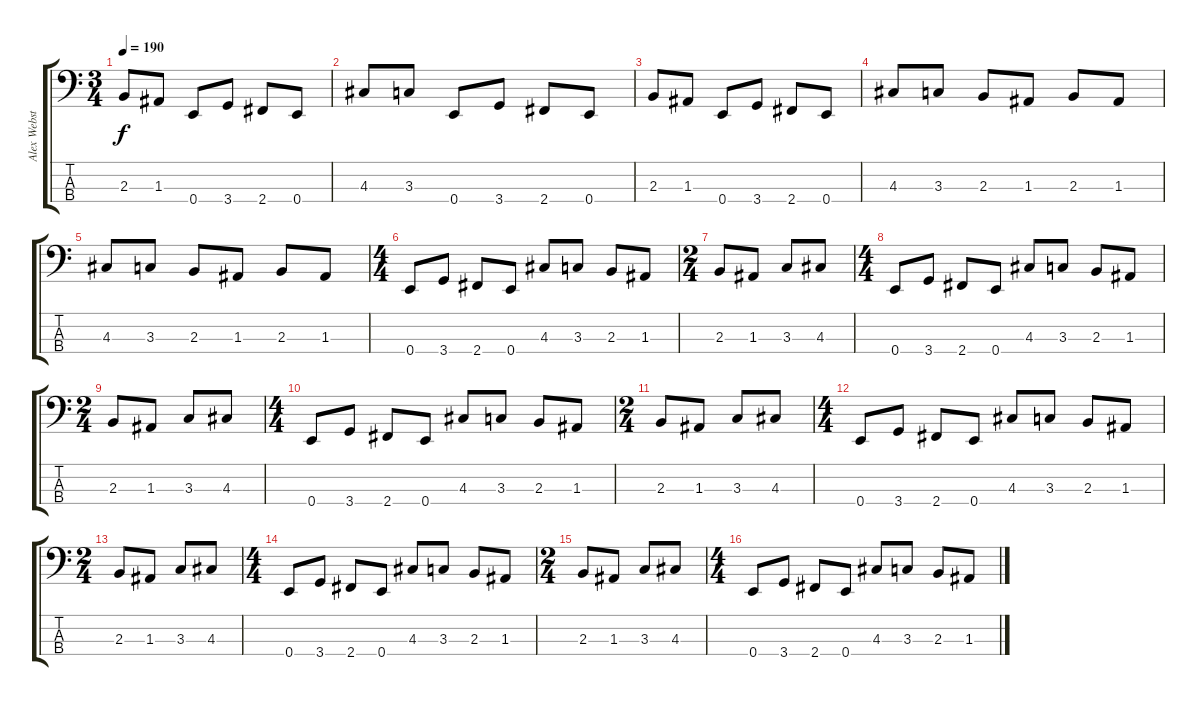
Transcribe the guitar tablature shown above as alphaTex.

\track ("Alex Webster " "Alex Webst") {instrument electricbassfinger}
\staff {score tabs}
\tuning (G2 D2 A1 E1) {hide}
\ts (3 4)
\tempo 190
\clef f4
\ks c
2.3.8{dy f} 1.3.8 0.4.8 3.4.8 2.4.8 0.4.8 |
4.3.8 3.3.8 0.4.8 3.4.8 2.4.8 0.4.8 |
2.3.8 1.3.8 0.4.8 3.4.8 2.4.8 0.4.8 |
4.3.8 3.3.8 2.3.8 1.3.8 2.3.8 1.3.8 |
4.3.8 3.3.8 2.3.8 1.3.8 2.3.8 1.3.8 |
\ts (4 4)
0.4.8 3.4.8 2.4.8 0.4.8 4.3.8 3.3.8 2.3.8 1.3.8 |
\ts (2 4)
2.3.8 1.3.8 3.3.8 4.3.8 |
\ts (4 4)
0.4.8 3.4.8 2.4.8 0.4.8 4.3.8 3.3.8 2.3.8 1.3.8 |
\ts (2 4)
2.3.8 1.3.8 3.3.8 4.3.8 |
\ts (4 4)
0.4.8 3.4.8 2.4.8 0.4.8 4.3.8 3.3.8 2.3.8 1.3.8 |
\ts (2 4)
2.3.8 1.3.8 3.3.8 4.3.8 |
\ts (4 4)
0.4.8 3.4.8 2.4.8 0.4.8 4.3.8 3.3.8 2.3.8 1.3.8 |
\ts (2 4)
2.3.8 1.3.8 3.3.8 4.3.8 |
\ts (4 4)
0.4.8 3.4.8 2.4.8 0.4.8 4.3.8 3.3.8 2.3.8 1.3.8 |
\ts (2 4)
2.3.8 1.3.8 3.3.8 4.3.8 |
\ts (4 4)
0.4.8 3.4.8 2.4.8 0.4.8 4.3.8 3.3.8 2.3.8 1.3.8
